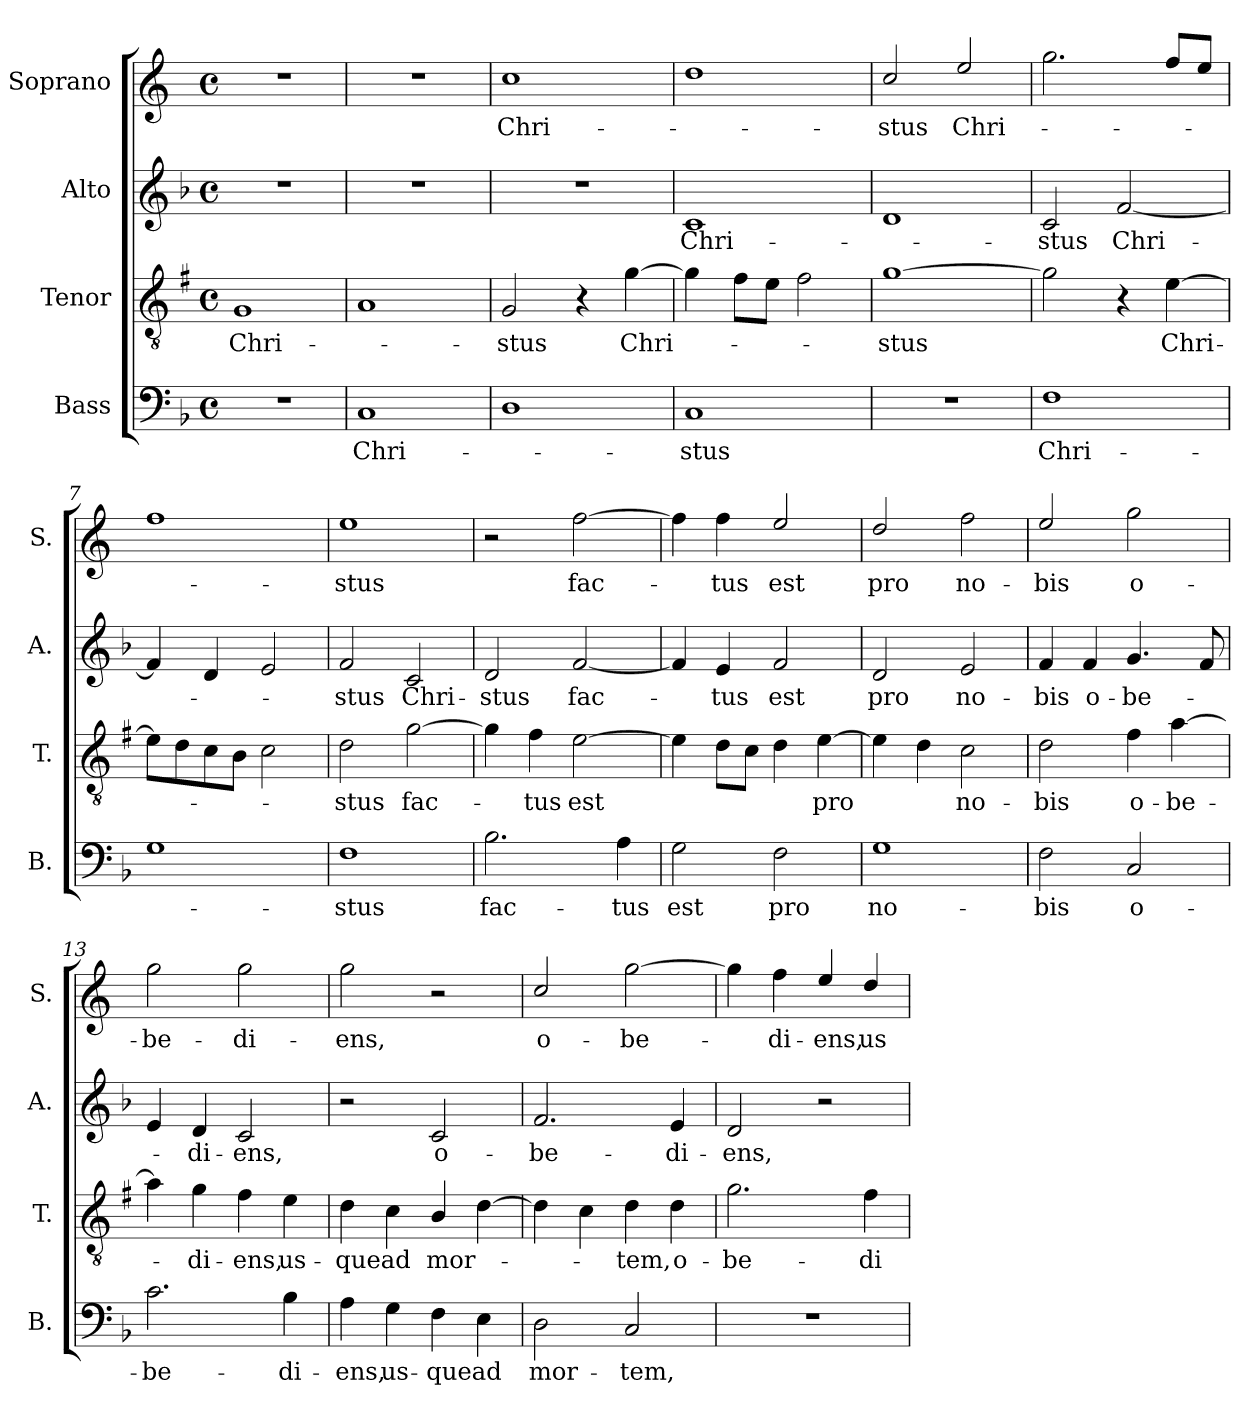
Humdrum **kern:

**kern	**text	**kern	**text	**kern	**text	**kern	**text
*part4	*part4	*part3	*part3	*part2	*part2	*part1	*part1
*staff4	*staff4	*staff3	*staff3	*staff2	*staff2	*staff1	*staff1
*I"Bass	*	*I"Tenor	*	*I"Alto	*	*I"Soprano	*
*I'B.	*	*I'T.	*	*I'A.	*	*I'S.	*
*clefF4	*	*clefGv2	*	*clefG2	*	*clefG2	*
*	*	*ITrd1c2	*	*	*	*ITrd4c7	*
*k[b-]	*	*k[b-]	*	*k[b-]	*	*k[b-]	*
*F:	*	*F:	*	*F:	*	*F:	*
*M4/4	*	*M4/4	*	*M4/4	*	*M4/4	*
*met(c)	*	*met(c)	*	*met(c)	*	*met(c)	*
=1	=1	=1	=1	=1	=1	=1	=1
1r	.	1F	Chri-	1r	.	1r	.
=2	=2	=2	=2	=2	=2	=2	=2
1C	Chri-	1G	.	1r	.	1r	.
=3	=3	=3	=3	=3	=3	=3	=3
1D	.	2F/	-stus	1r	.	1f	Chri-
.	.	4r	.	.	.	.	.
.	.	[>4f\	Chri-	.	.	.	.
=4	=4	=4	=4	=4	=4	=4	=4
1C	-stus	4f\]	.	1c	Chri-	1g	.
.	.	8e\L	.	.	.	.	.
.	.	8d\J	.	.	.	.	.
.	.	2e\	.	.	.	.	.
=5	=5	=5	=5	=5	=5	=5	=5
1r	.	[>1f	-stus	1d	.	2f/	-stus
.	.	.	.	.	.	2a/	Chri-
=6	=6	=6	=6	=6	=6	=6	=6
1F	Chri-	2f\]	.	2c/	-stus	2.cc\	.
.	.	4r	.	[<2f/	Chri-	.	.
.	.	[>4d\	Chri-	.	.	8b-/L	.
.	.	.	.	.	.	8a/J	.
=7	=7	=7	=7	=7	=7	=7	=7
1G	.	8d\L]	.	4f/]	.	1b-	.
.	.	8c\	.	.	.	.	.
.	.	8B-\	.	4d/	.	.	.
.	.	8A\J	.	.	.	.	.
.	.	2B-\	.	2e/	.	.	.
!!LO:LB:g=z
=8	=8	=8	=8	=8	=8	=8	=8
1F	-stus	2c\	-stus	2f/	-stus	1a	-stus
.	.	[>2f\	fac-	2c/	Chri-	.	.
=9	=9	=9	=9	=9	=9	=9	=9
2.B-\	fac-	4f\]	.	2d/	-stus	2r	.
.	.	4e\	-tus	.	.	.	.
.	.	[>2d\	est	[<2f/	fac-	[2b-\	fac-
4A\	-tus	.	.	.	.	.	.
=10	=10	=10	=10	=10	=10	=10	=10
2G\	est	4d\]	.	4f/]	.	4b-\]	.
.	.	8c\L	.	4e/	-tus	4b-\	-tus
.	.	8B-\J	.	.	.	.	.
2F\	pro	4c\	.	2f/	est	2a/	est
.	.	[>4d\	pro	.	.	.	.
=11	=11	=11	=11	=11	=11	=11	=11
1G	no-	4d\]	.	2d/	pro	2g/	pro
.	.	4c\	.	.	.	.	.
.	.	2B-\	no-	2e/	no-	2b-\	no-
=12	=12	=12	=12	=12	=12	=12	=12
2F\	-bis	2c\	-bis	4f/	-bis	2a/	-bis
.	.	.	.	4f/	o-	.	.
2C/	o-	4e\	o-	4.g/	-be-	2cc\	o-
.	.	[>4g\	-be-	.	.	.	.
.	.	.	.	8f/	.	.	.
=13	=13	=13	=13	=13	=13	=13	=13
2.c\	-be-	4g\]	.	4e/	.	2cc\	-be-
.	.	4f\	-di-	4d/	-di-	.	.
.	.	4e\	-ens,	2c/	-ens,	2cc\	-di-
4B-\	-di-	4d\	us-	.	.	.	.
!!LO:PB:g=z
=14	=14	=14	=14	=14	=14	=14	=14
4A\	-ens,	4c\	-que	2r	.	2cc\	-ens,
4G\	us-	4B-\	ad	.	.	.	.
4F\	-que	4A/	mor-	2c/	o-	2r	.
4E\	ad	[4c\	.	.	.	.	.
=15	=15	=15	=15	=15	=15	=15	=15
2D\	mor-	4c\]	.	2.f/	-be-	2f/	o-
.	.	4B-\	.	.	.	.	.
2C/	-tem,	4c\	-tem,	.	.	[2cc\	-be-
.	.	4c\	o-	4e/	-di-	.	.
=16	=16	=16	=16	=16	=16	=16	=16
1r	.	2.f\	-be-	2d/	-ens,	4cc\]	.
.	.	.	.	.	.	4b-\	-di-
.	.	.	.	2r	.	4a/	-ens,
.	.	4e\	-di-	.	.	4g/	us-
=	=	=	=	=	=	=	=
*-	*-	*-	*-	*-	*-	*-	*-
